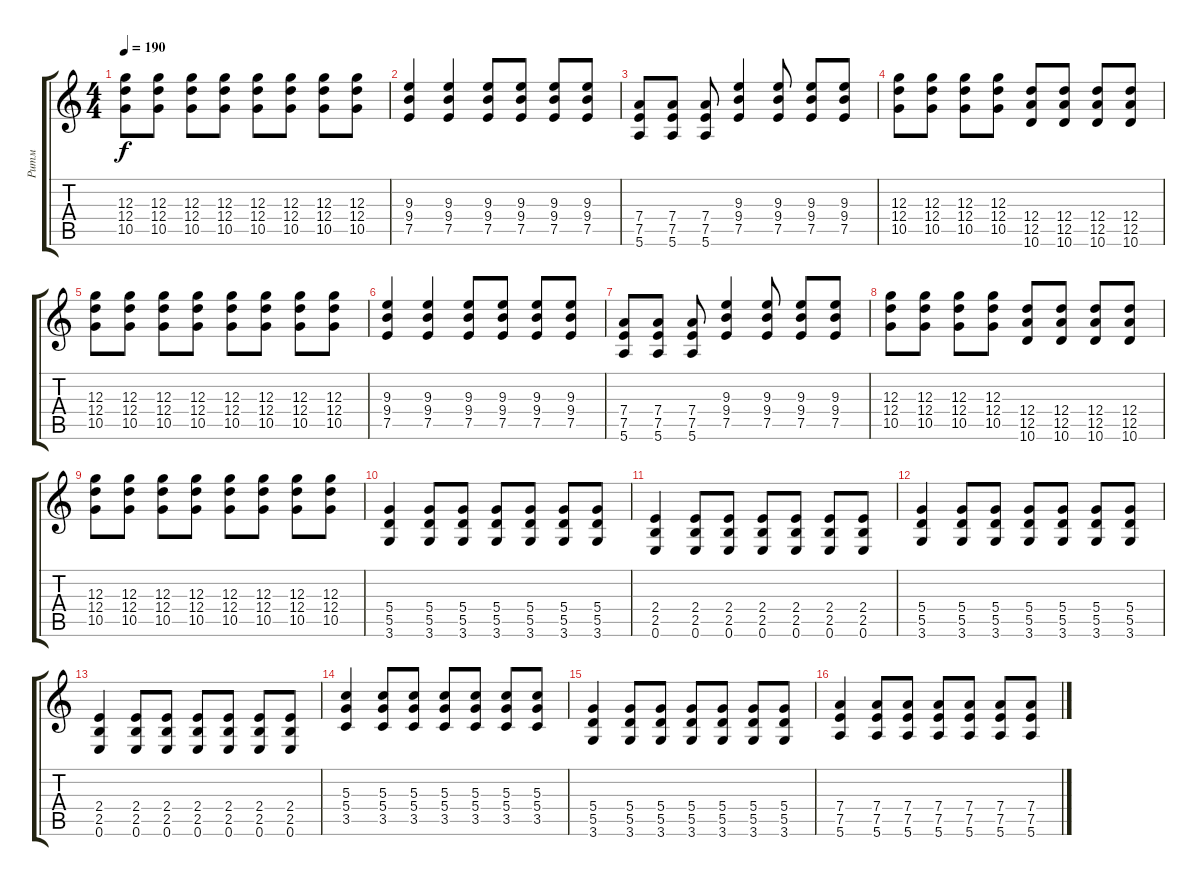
\track ("Ритм" "Ритм") {instrument distortionguitar}
\staff {score tabs}
\tuning (E4 B3 G3 D3 A2 E2) {hide}
\ts (4 4)
\tempo 190
\clef g2
\ks c
(12.3 12.4 10.5).8{dy f} (12.3 12.4 10.5).8 (12.3 12.4 10.5).8 (12.3 12.4 10.5).8 (12.3 12.4 10.5).8 (12.3 12.4 10.5).8 (12.3 12.4 10.5).8 (12.3 12.4 10.5).8 |
(9.3 9.4 7.5).4 (9.3 9.4 7.5).4 (9.3 9.4 7.5).8 (9.3 9.4 7.5).8 (9.3 9.4 7.5).8 (9.3 9.4 7.5).8 |
(7.4 7.5 5.6).8 (7.4 7.5 5.6).8 (7.4 7.5 5.6).8 (9.3 9.4 7.5).4 (9.3 9.4 7.5).8 (9.3 9.4 7.5).8 (9.3 9.4 7.5).8 |
(12.3 12.4 10.5).8 (12.3 12.4 10.5).8 (12.3 12.4 10.5).8 (12.3 12.4 10.5).8 (12.4 12.5 10.6).8 (12.4 12.5 10.6).8 (12.4 12.5 10.6).8 (12.4 12.5 10.6).8 |
(12.3 12.4 10.5).8 (12.3 12.4 10.5).8 (12.3 12.4 10.5).8 (12.3 12.4 10.5).8 (12.3 12.4 10.5).8 (12.3 12.4 10.5).8 (12.3 12.4 10.5).8 (12.3 12.4 10.5).8 |
(9.3 9.4 7.5).4 (9.3 9.4 7.5).4 (9.3 9.4 7.5).8 (9.3 9.4 7.5).8 (9.3 9.4 7.5).8 (9.3 9.4 7.5).8 |
(7.4 7.5 5.6).8 (7.4 7.5 5.6).8 (7.4 7.5 5.6).8 (9.3 9.4 7.5).4 (9.3 9.4 7.5).8 (9.3 9.4 7.5).8 (9.3 9.4 7.5).8 |
(12.3 12.4 10.5).8 (12.3 12.4 10.5).8 (12.3 12.4 10.5).8 (12.3 12.4 10.5).8 (12.4 12.5 10.6).8 (12.4 12.5 10.6).8 (12.4 12.5 10.6).8 (12.4 12.5 10.6).8 |
(12.3 12.4 10.5).8 (12.3 12.4 10.5).8 (12.3 12.4 10.5).8 (12.3 12.4 10.5).8 (12.3 12.4 10.5).8 (12.3 12.4 10.5).8 (12.3 12.4 10.5).8 (12.3 12.4 10.5).8 |
(5.4 5.5 3.6).4 (5.4 5.5 3.6).8 (5.4 5.5 3.6).8 (5.4 5.5 3.6).8 (5.4 5.5 3.6).8 (5.4 5.5 3.6).8 (5.4 5.5 3.6).8 |
(2.4 2.5 0.6).4 (2.4 2.5 0.6).8 (2.4 2.5 0.6).8 (2.4 2.5 0.6).8 (2.4 2.5 0.6).8 (2.4 2.5 0.6).8 (2.4 2.5 0.6).8 |
(5.4 5.5 3.6).4 (5.4 5.5 3.6).8 (5.4 5.5 3.6).8 (5.4 5.5 3.6).8 (5.4 5.5 3.6).8 (5.4 5.5 3.6).8 (5.4 5.5 3.6).8 |
(2.4 2.5 0.6).4 (2.4 2.5 0.6).8 (2.4 2.5 0.6).8 (2.4 2.5 0.6).8 (2.4 2.5 0.6).8 (2.4 2.5 0.6).8 (2.4 2.5 0.6).8 |
(5.3 5.4 3.5).4 (5.3 5.4 3.5).8 (5.3 5.4 3.5).8 (5.3 5.4 3.5).8 (5.3 5.4 3.5).8 (5.3 5.4 3.5).8 (5.3 5.4 3.5).8 |
(5.4 5.5 3.6).4 (5.4 5.5 3.6).8 (5.4 5.5 3.6).8 (5.4 5.5 3.6).8 (5.4 5.5 3.6).8 (5.4 5.5 3.6).8 (5.4 5.5 3.6).8 |
(7.4 7.5 5.6).4 (7.4 7.5 5.6).8 (7.4 7.5 5.6).8 (7.4 7.5 5.6).8 (7.4 7.5 5.6).8 (7.4 7.5 5.6).8 (7.4 7.5 5.6).8
